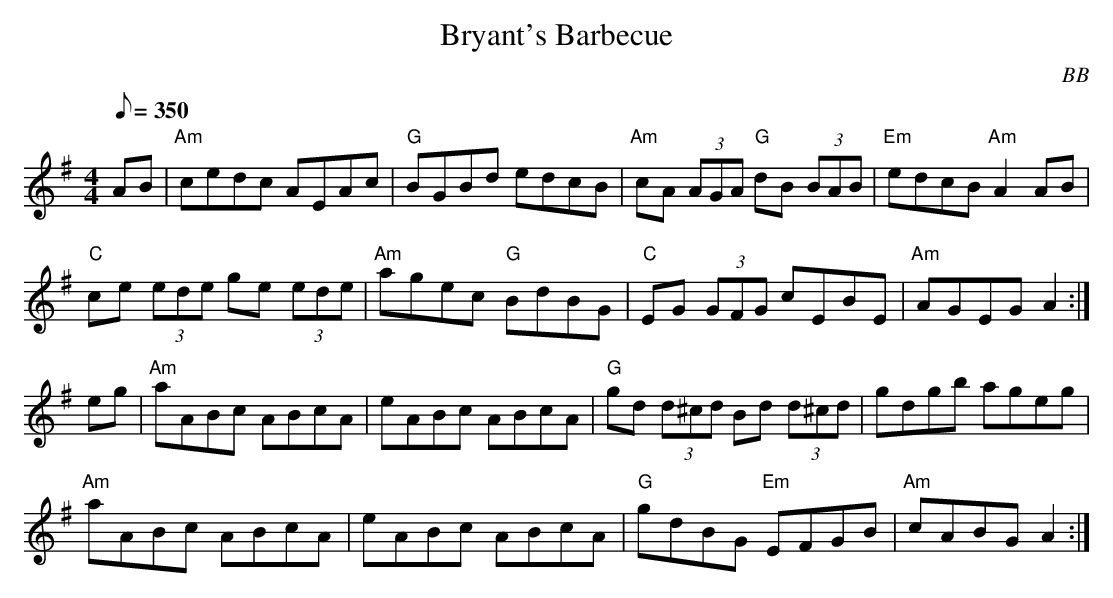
X:1
T: Bryant's Barbecue
C: BB
M: 4/4
Q: 1/8=350
L: 1/8
K: Ador
AB|"Am"cedc AEAc|"G"BGBd edcB|"Am"cA (3AGA "G"dB (3BAB|"Em"edcB "Am"A2 AB|
"C"ce (3ede ge (3ede|"Am"agec "G"BdBG |"C"EG (3GFG cEBE|"Am"AGEG A2 :|
eg|"Am"aABc ABcA|eABc ABcA|"G"gd (3d^cd Bd (3d^cd|gdgb ageg|
"Am"aABc ABcA|eABc ABcA|"G"gdBG "Em"EFGB|"Am"cABG A2 :|
